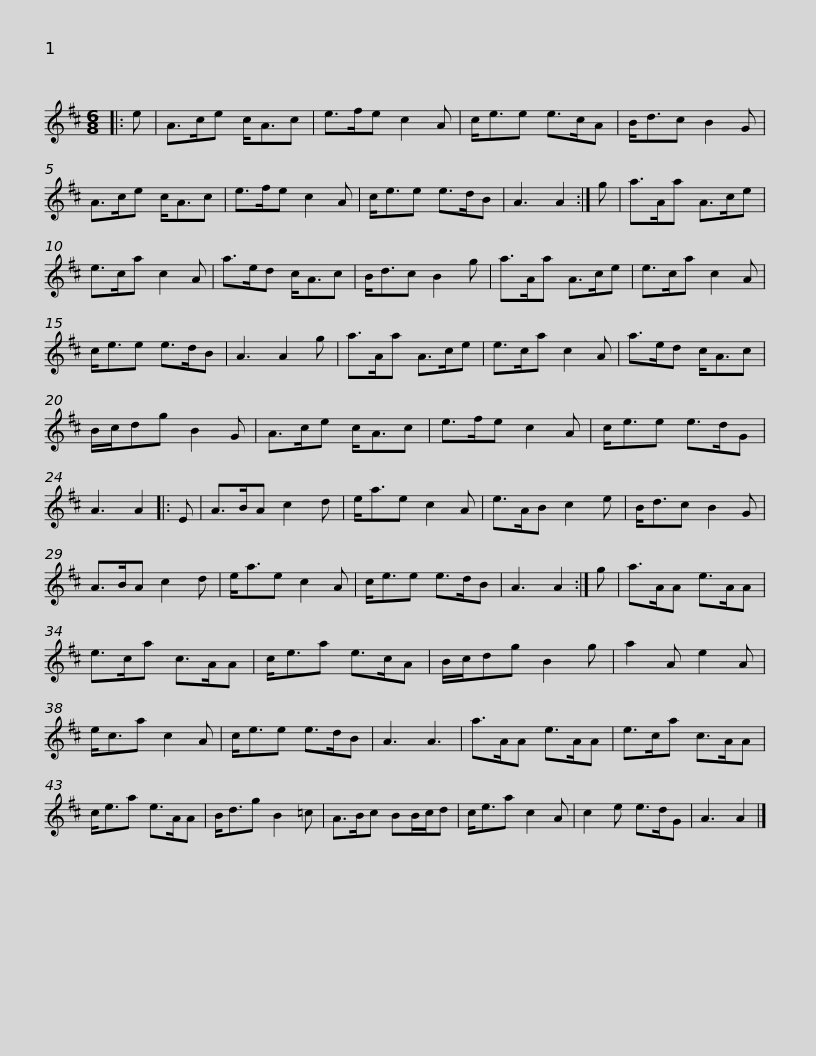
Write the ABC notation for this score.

X:1
L:1/8
M:6/8
I:linebreak $
K:D
V:1 treble
V:1
|: e | A>ce c<Ac | e>fe c2 A | c<ee e>cA | B<dc B2 G | %5
 A>ce c<Ac | e>fe c2 A |$ c<ee e>dB | A3 A2 :| g | %10
 a>Aa A>ce | e>ca c2 A | a>ed c<Ac | B<dc B2 g | a>Aa A>ce |$ %15
 e>ca c2 A | c<ee e>dB | A3 A2 g | a>Aa A>ce | e>ca c2 A | %20
 a>ed c<Ac | B/c/dg B2 G |$ A>ce c<Ac | e>fe c2 A | c<ee e>dG | %25
 A3 A2 |: E | A>BA c2 d | e<ae c2 A | e>AB c2 e |$ %30
 B<dc B2 G | A>BA c2 d | e<ae c2 A | c<ee e>dB | A3 A2 :| %35
 g | a>AA e>AA | e>ca c>AA |$ c<ea e>cA | B/c/dg B2 g | %40
 a2 A e2 A | e<ca c2 A | c<ee e>dB | A3 A3 | a>AA e>AA |$ %45
 e>ca c>AA | c<ea e>AA | B<dg B2 =c | A>Bc BB/c/d | c<ea c2 A | %50
 c2 e e>dG | A3 A2 |] %52
